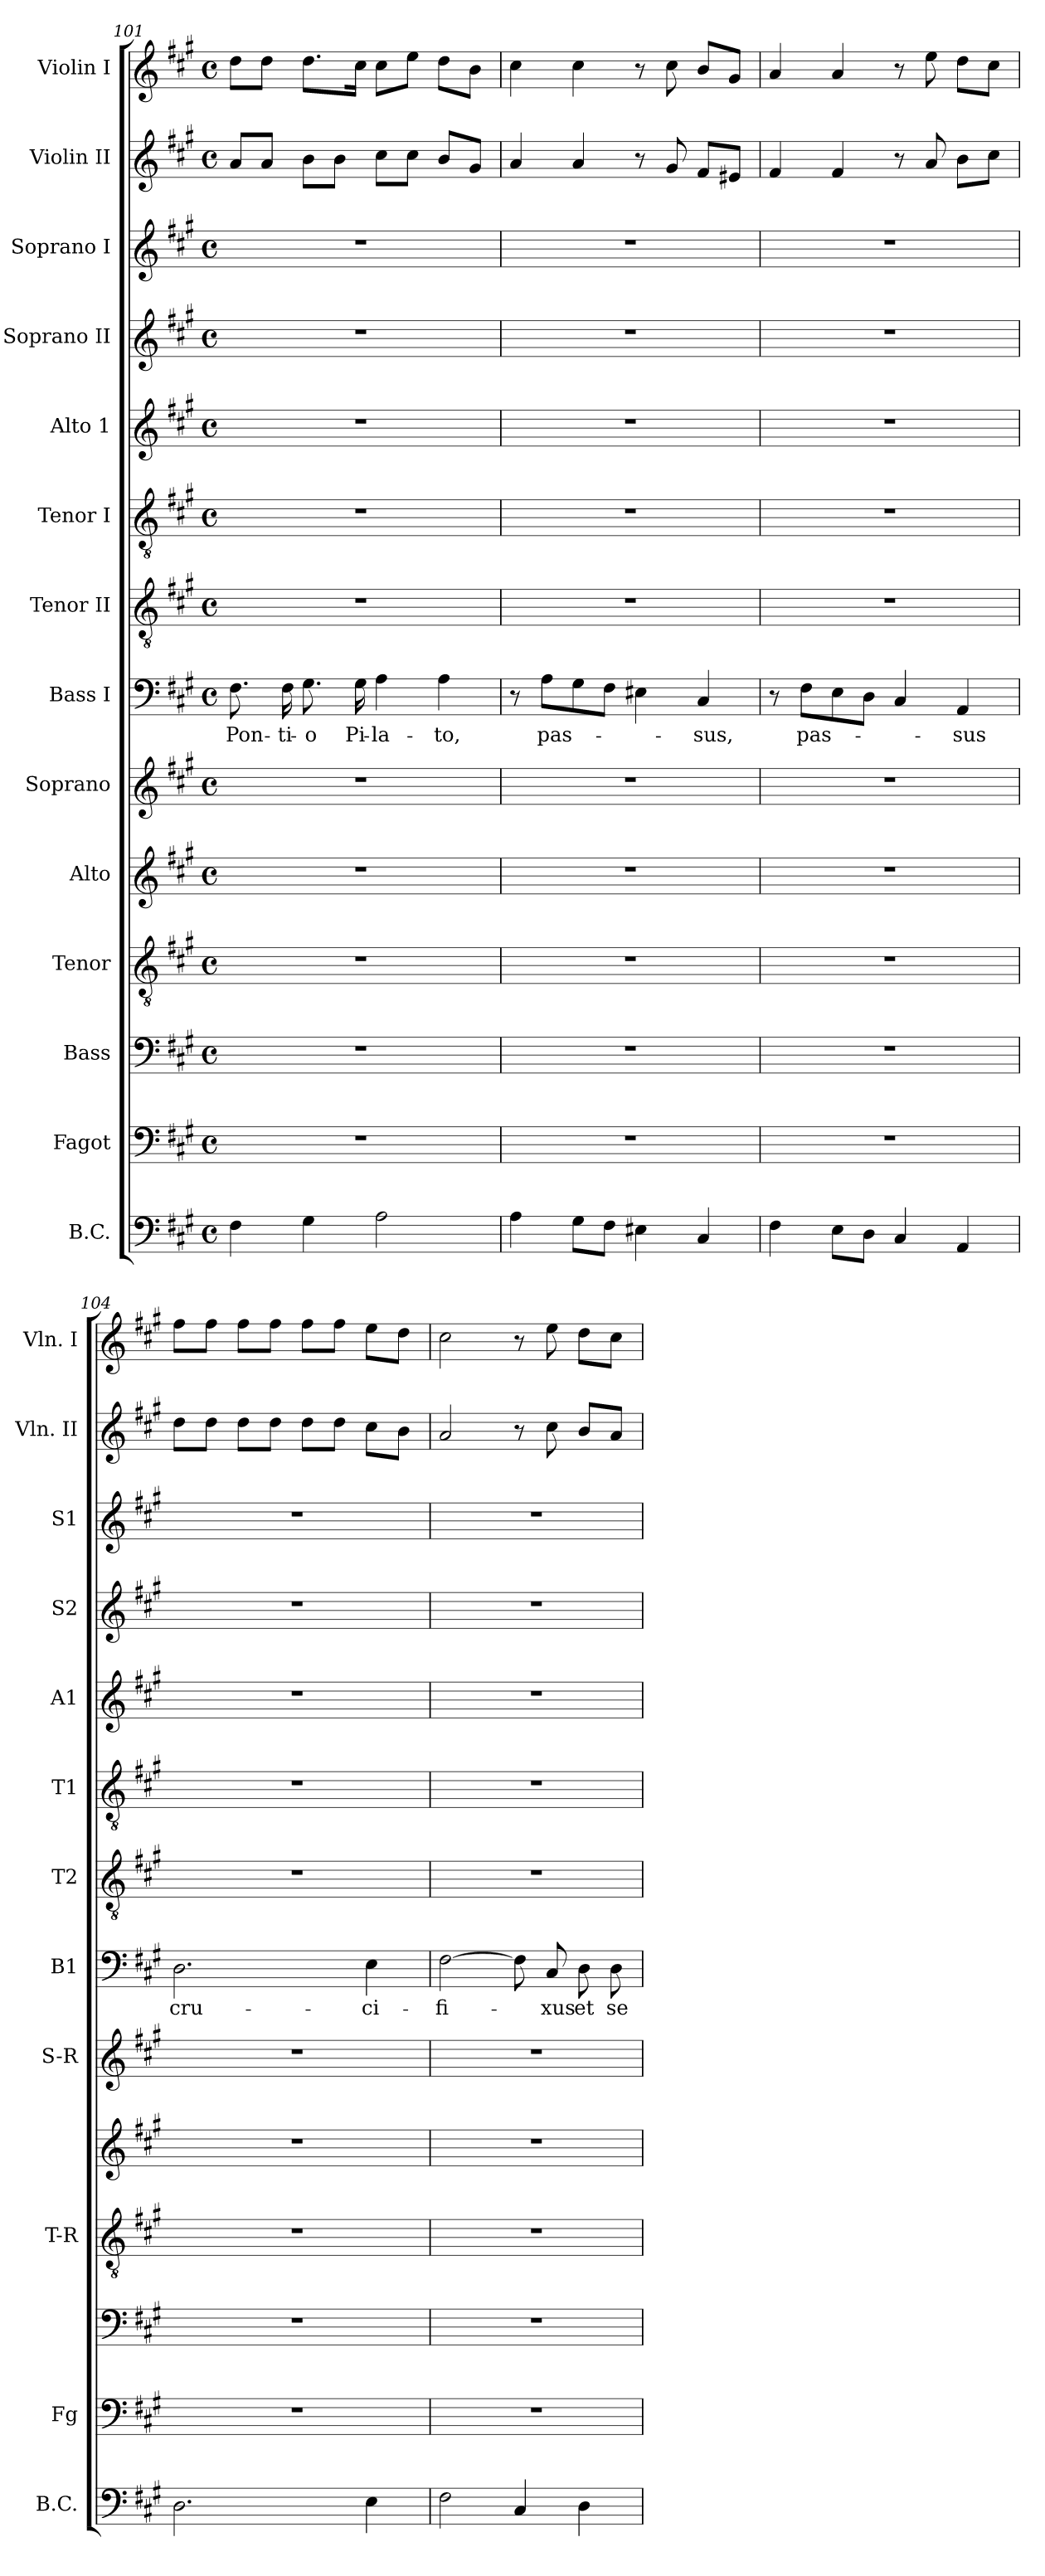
**kern	**kern	**kern	**kern	**kern	**kern	**kern	**text	**kern	**kern	**kern	**kern	**kern	**kern	**kern
*part14	*part13	*part12	*part11	*part10	*part9	*part8	*part8	*part7	*part6	*part5	*part4	*part3	*part2	*part1
*staff14	*staff13	*staff12	*staff11	*staff10	*staff9	*staff8	*staff8	*staff7	*staff6	*staff5	*staff4	*staff3	*staff2	*staff1
*I"B.C.	*I"Fagot	*I"Bass	*I"Tenor	*I"Alto	*I"Soprano	*I"Bass I	*	*I"Tenor II	*I"Tenor I	*I"Alto 1	*I"Soprano II	*I"Soprano I	*I"Violin II	*I"Violin I
*I'B.C.	*I'Fg	*	*I'T-R	*	*I'S-R	*I'B1	*	*I'T2	*I'T1	*I'A1	*I'S2	*I'S1	*I'Vln. II	*I'Vln. I
*clefF4	*clefF4	*clefF4	*clefGv2	*clefG2	*clefG2	*clefF4	*	*clefGv2	*clefGv2	*clefG2	*clefG2	*clefG2	*clefG2	*clefG2
*k[f#c#g#]	*k[f#c#g#]	*k[f#c#g#]	*k[f#c#g#]	*k[f#c#g#]	*k[f#c#g#]	*k[f#c#g#]	*	*k[f#c#g#]	*k[f#c#g#]	*k[f#c#g#]	*k[f#c#g#]	*k[f#c#g#]	*k[f#c#g#]	*k[f#c#g#]
*A:	*A:	*A:	*A:	*A:	*A:	*A:	*	*A:	*A:	*A:	*A:	*A:	*A:	*A:
*M4/4	*M4/4	*M4/4	*M4/4	*M4/4	*M4/4	*M4/4	*	*M4/4	*M4/4	*M4/4	*M4/4	*M4/4	*M4/4	*M4/4
*met(c)	*met(c)	*met(c)	*met(c)	*met(c)	*met(c)	*met(c)	*	*met(c)	*met(c)	*met(c)	*met(c)	*met(c)	*met(c)	*met(c)
=101	=101	=101	=101	=101	=101	=101	=101	=101	=101	=101	=101	=101	=101	=101
!	!	!	!	!	!	!	!LO:LY:b	!	!	!	!	!	!	!
4F#\	1r	1r	1r	1r	1r	8.F#\	Pon-	1r	1r	1r	1r	1r	8a/L	8dd\L
.	.	.	.	.	.	.	.	.	.	.	.	.	8a/J	8dd\J
!	!	!	!	!	!	!	!LO:LY:b	!	!	!	!	!	!	!
.	.	.	.	.	.	16F#\	-ti-	.	.	.	.	.	.	.
!	!	!	!	!	!	!	!LO:LY:b	!	!	!	!	!	!	!
4G#\	.	.	.	.	.	8.G#\	-o	.	.	.	.	.	8b\L	8.dd\L
.	.	.	.	.	.	.	.	.	.	.	.	.	8b\J	.
!	!	!	!	!	!	!	!LO:LY:b	!	!	!	!	!	!	!
.	.	.	.	.	.	16G#\	Pi-	.	.	.	.	.	.	16cc#\Jk
!	!	!	!	!	!	!	!LO:LY:b	!	!	!	!	!	!	!
2A\	.	.	.	.	.	4A\	-la-	.	.	.	.	.	8cc#\L	8cc#\L
.	.	.	.	.	.	.	.	.	.	.	.	.	8cc#\J	8ee\J
!	!	!	!	!	!	!	!LO:LY:b	!	!	!	!	!	!	!
.	.	.	.	.	.	4A\	-to,	.	.	.	.	.	8b/L	8dd\L
.	.	.	.	.	.	.	.	.	.	.	.	.	8g#/J	8b\J
=102	=102	=102	=102	=102	=102	=102	=102	=102	=102	=102	=102	=102	=102	=102
4A\	1r	1r	1r	1r	1r	8r	.	1r	1r	1r	1r	1r	4a/	4cc#\
!	!	!	!	!	!	!	!LO:LY:b	!	!	!	!	!	!	!
.	.	.	.	.	.	8A\L	pas-	.	.	.	.	.	.	.
8G#\L	.	.	.	.	.	8G#\	.	.	.	.	.	.	4a/	4cc#\
8F#\J	.	.	.	.	.	8F#\J	.	.	.	.	.	.	.	.
4E#X\	.	.	.	.	.	4E#X\	.	.	.	.	.	.	8r	8r
.	.	.	.	.	.	.	.	.	.	.	.	.	8g#/	8cc#\
!	!	!	!	!	!	!	!LO:LY:b	!	!	!	!	!	!	!
4C#/	.	.	.	.	.	4C#/	-sus,	.	.	.	.	.	8f#/L	8b/L
.	.	.	.	.	.	.	.	.	.	.	.	.	8e#X/J	8g#/J
!!LO:PB:g=z
=103	=103	=103	=103	=103	=103	=103	=103	=103	=103	=103	=103	=103	=103	=103
4F#\	1r	1r	1r	1r	1r	8r	.	1r	1r	1r	1r	1r	4f#/	4a/
!	!	!	!	!	!	!	!LO:LY:b	!	!	!	!	!	!	!
.	.	.	.	.	.	8F#\L	pas-	.	.	.	.	.	.	.
8E\L	.	.	.	.	.	8E\	.	.	.	.	.	.	4f#/	4a/
8D\J	.	.	.	.	.	8D\J	.	.	.	.	.	.	.	.
4C#/	.	.	.	.	.	4C#/	.	.	.	.	.	.	8r	8r
.	.	.	.	.	.	.	.	.	.	.	.	.	8a/	8ee\
!	!	!	!	!	!	!	!LO:LY:b	!	!	!	!	!	!	!
4AA/	.	.	.	.	.	4AA/	-sus	.	.	.	.	.	8b\L	8dd\L
.	.	.	.	.	.	.	.	.	.	.	.	.	8cc#\J	8cc#\J
=104	=104	=104	=104	=104	=104	=104	=104	=104	=104	=104	=104	=104	=104	=104
!	!	!	!	!	!	!	!LO:LY:b	!	!	!	!	!	!	!
2.D\	1r	1r	1r	1r	1r	2.D\	cru-	1r	1r	1r	1r	1r	8dd\L	8ff#\L
.	.	.	.	.	.	.	.	.	.	.	.	.	8dd\J	8ff#\J
.	.	.	.	.	.	.	.	.	.	.	.	.	8dd\L	8ff#\L
.	.	.	.	.	.	.	.	.	.	.	.	.	8dd\J	8ff#\J
.	.	.	.	.	.	.	.	.	.	.	.	.	8dd\L	8ff#\L
.	.	.	.	.	.	.	.	.	.	.	.	.	8dd\J	8ff#\J
!	!	!	!	!	!	!	!LO:LY:b	!	!	!	!	!	!	!
4E\	.	.	.	.	.	4E\	-ci-	.	.	.	.	.	8cc#\L	8ee\L
.	.	.	.	.	.	.	.	.	.	.	.	.	8b\J	8dd\J
=105	=105	=105	=105	=105	=105	=105	=105	=105	=105	=105	=105	=105	=105	=105
!	!	!	!	!	!	!	!LO:LY:b	!	!	!	!	!	!	!
2F#\	1r	1r	1r	1r	1r	[2F#\	-fi-	1r	1r	1r	1r	1r	2a/	2cc#\
4C#/	.	.	.	.	.	8F#\]	.	.	.	.	.	.	8r	8r
!	!	!	!	!	!	!	!LO:LY:b	!	!	!	!	!	!	!
.	.	.	.	.	.	8C#/	-xus	.	.	.	.	.	8cc#\	8ee\
!	!	!	!	!	!	!	!LO:LY:b	!	!	!	!	!	!	!
4D\	.	.	.	.	.	8D\	et	.	.	.	.	.	8b/L	8dd\L
!	!	!	!	!	!	!	!LO:LY:b	!	!	!	!	!	!	!
.	.	.	.	.	.	8D\	se-	.	.	.	.	.	8a/J	8cc#\J
=	=	=	=	=	=	=	=	=	=	=	=	=	=	=
*-	*-	*-	*-	*-	*-	*-	*-	*-	*-	*-	*-	*-	*-	*-
